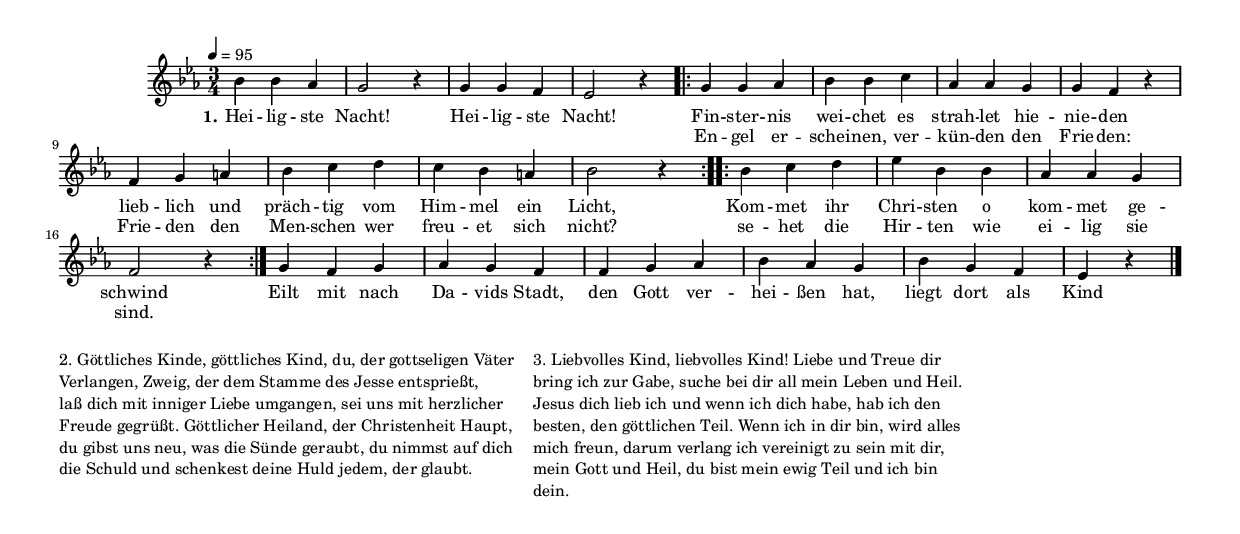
\version "2.24.3"
\include "global.ly"
KeyandTime = {
  \time 3/4
  %Tonart
  \key es \major
  \tempo 4 = 95
}

Melodie = \relative c'' { \set Staff.midiInstrument = #"choir aahs"
  b4 b as g2 r4 g4 g f es2 r4
  \repeat volta 2 {
    g4 g as b b c as as g g f r4
    f g a b c d c b a b2 r4
  }
  \repeat volta 2 {
    b4 c d es b b as as g f2 r4
  }
  g4 f g as g f f g as b as g b g f es r4
  \bar "|."
}

ersteStrophe = \lyricmode {
  \set stanza = "1."
  Hei -- lig -- ste Nacht! Hei -- lig -- ste Nacht!
  << 
    { Fin -- ster -- nis wei -- chet es strah -- let hie -- nie -- den 
      lieb -- lich und präch -- tig vom Him -- mel ein Licht,
      Kom -- met ihr Chri -- sten o kom -- met ge -- schwind }
  
    \new Lyrics {
      \set associatedVoice = "Melodie"
      En -- gel er -- schei -- nen, ver -- kün -- den den Frie -- den:
      Frie -- den den Men -- schen wer freu -- et sich nicht?
      se -- het die Hir -- ten wie ei -- lig sie sind.
    }
  >>
  Eilt mit nach Da -- vids Stadt, den Gott ver -- hei -- ßen hat,
  liegt dort als Kind
}


zweiteStrophe = "
2. Göttliches Kinde, göttliches Kind, du, der gottseligen Väter

Verlangen, Zweig, der dem Stamme des Jesse entsprießt,

laß dich mit inniger Liebe umgangen, sei uns mit herzlicher

Freude gegrüßt. Göttlicher Heiland, der Christenheit Haupt,

du gibst uns neu, was die Sünde geraubt, du nimmst auf dich

die Schuld und schenkest deine Huld jedem, der glaubt."

dritteStrophe = "
3. Liebvolles Kind, liebvolles Kind! Liebe und Treue dir

bring ich zur Gabe, suche bei dir all mein Leben und Heil.

Jesus dich lieb ich und wenn ich dich habe, hab ich den

besten, den göttlichen Teil. Wenn ich in dir bin, wird alles

mich freun, darum verlang ich vereinigt zu sein mit dir,

mein Gott und Heil, du bist mein ewig Teil und ich bin

dein."

\bookpart {
    \score {
    \new ChoirStaff = "firstStaff"
    <<
      \new Voice = "Melodie" {
        \KeyandTime
        \Melodie
        \addlyrics { \ersteStrophe }
      }
    >>
    \layout{}
    \midi {}
  }
  \markup {
    \vspace #2
    \wordwrap-string \zweiteStrophe 
    \hspace #2
    \wordwrap-string \dritteStrophe 
  }

}  